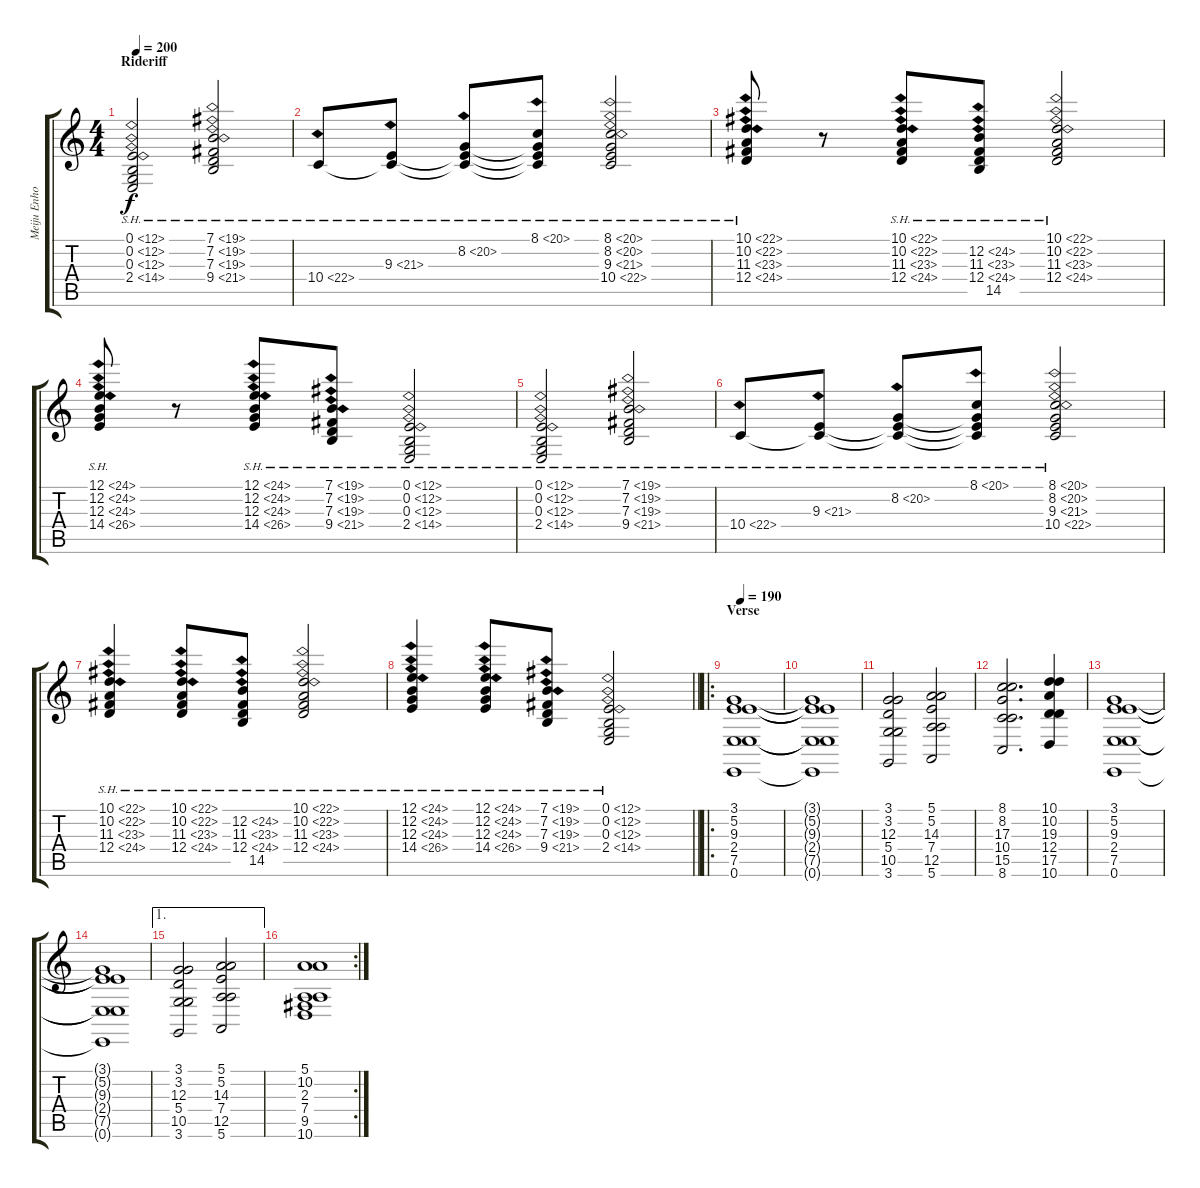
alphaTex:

\track ("Meiju Enho" "Meiju Enho") {instrument synthstrings1}
\staff {score tabs}
\tuning (E4 B3 G3 D3 A2 E2) {hide}
\ts (4 4)
\section ("" "Rideriff")
\tempo 200
\clef g2
\ks c
(0.1{sh 12} 0.2{sh 12} 0.3{sh 12} 2.4{sh 12}).2{dy f volume 13} (7.1{sh 12} 7.2{sh 12} 7.3{sh 12} 9.4{sh 12}).2 |
10.4{sh 12}.8 (9.3{sh 12} 10.4{t}).8 (8.2{sh 12} 9.3{t} 10.4{t}).8 (8.1{sh 12} 8.2{t} 9.3{t} 10.4{t}).8 (8.1{sh 12} 8.2{sh 12} 9.3{sh 12} 10.4{sh 12}).2 |
(10.1{sh 12} 10.2{sh 12} 11.3{sh 12} 12.4{sh 12}).8 r.8 (10.1{sh 12} 10.2{sh 12} 11.3{sh 12} 12.4{sh 12}).8 (12.2{sh 12} 11.3{sh 12} 12.4{sh 12} 14.5).8 (10.1{sh 12} 10.2{sh 12} 11.3{sh 12} 12.4{sh 12}).2 |
(12.1{sh 12} 12.2{sh 12} 12.3{sh 12} 14.4{sh 12}).8 r.8 (12.1{sh 12} 12.2{sh 12} 12.3{sh 12} 14.4{sh 12}).8 (7.1{sh 12} 7.2{sh 12} 7.3{sh 12} 9.4{sh 12}).8 (0.1{sh 12} 0.2{sh 12} 0.3{sh 12} 2.4{sh 12}).2 |
(0.1{sh 12} 0.2{sh 12} 0.3{sh 12} 2.4{sh 12}).2{volume 15} (7.1{sh 12} 7.2{sh 12} 7.3{sh 12} 9.4{sh 12}).2 |
10.4{sh 12}.8 (9.3{sh 12} 10.4{t}).8 (8.2{sh 12} 9.3{t} 10.4{t}).8 (8.1{sh 12} 8.2{t} 9.3{t} 10.4{t}).8 (8.1{sh 12} 8.2{sh 12} 9.3{sh 12} 10.4{sh 12}).2 |
(10.1{sh 12} 10.2{sh 12} 11.3{sh 12} 12.4{sh 12}).4 (10.1{sh 12} 10.2{sh 12} 11.3{sh 12} 12.4{sh 12}).8 (12.2{sh 12} 11.3{sh 12} 12.4{sh 12} 14.5).8 (10.1{sh 12} 10.2{sh 12} 11.3{sh 12} 12.4{sh 12}).2 |
\barLineRight lightlight
(12.1{sh 12} 12.2{sh 12} 12.3{sh 12} 14.4{sh 12}).4 (12.1{sh 12} 12.2{sh 12} 12.3{sh 12} 14.4{sh 12}).8 (7.1{sh 12} 7.2{sh 12} 7.3{sh 12} 9.4{sh 12}).8 (0.1{sh 12} 0.2{sh 12} 0.3{sh 12} 2.4{sh 12}).2 |
\ro
\section ("" "Verse")
\tempo 190
(3.1 5.2 9.3 2.4 7.5 0.6).1{volume 13 instrument choiraahs} |
(3.1{t} 5.2{t} 9.3{t} 2.4{t} 7.5{t} 0.6{t}).1 |
(3.1 3.2 12.3 5.4 10.5 3.6).2{instrument choiraahs} (5.1 5.2 14.3 7.4 12.5 5.6).2 |
(8.1 8.2 17.3 10.4 15.5 8.6).2{d instrument choiraahs} (10.1 10.2 19.3 12.4 17.5 10.6).4 |
(3.1 5.2 9.3 2.4 7.5 0.6).1{volume 13 instrument choiraahs} |
(3.1{t} 5.2{t} 9.3{t} 2.4{t} 7.5{t} 0.6{t}).1 |
\ae 1
(3.1 3.2 12.3 5.4 10.5 3.6).2{instrument choiraahs} (5.1 5.2 14.3 7.4 12.5 5.6).2 |
\rc 2
(5.1 10.2 2.3 7.4 9.5 10.6).1{instrument choiraahs}
